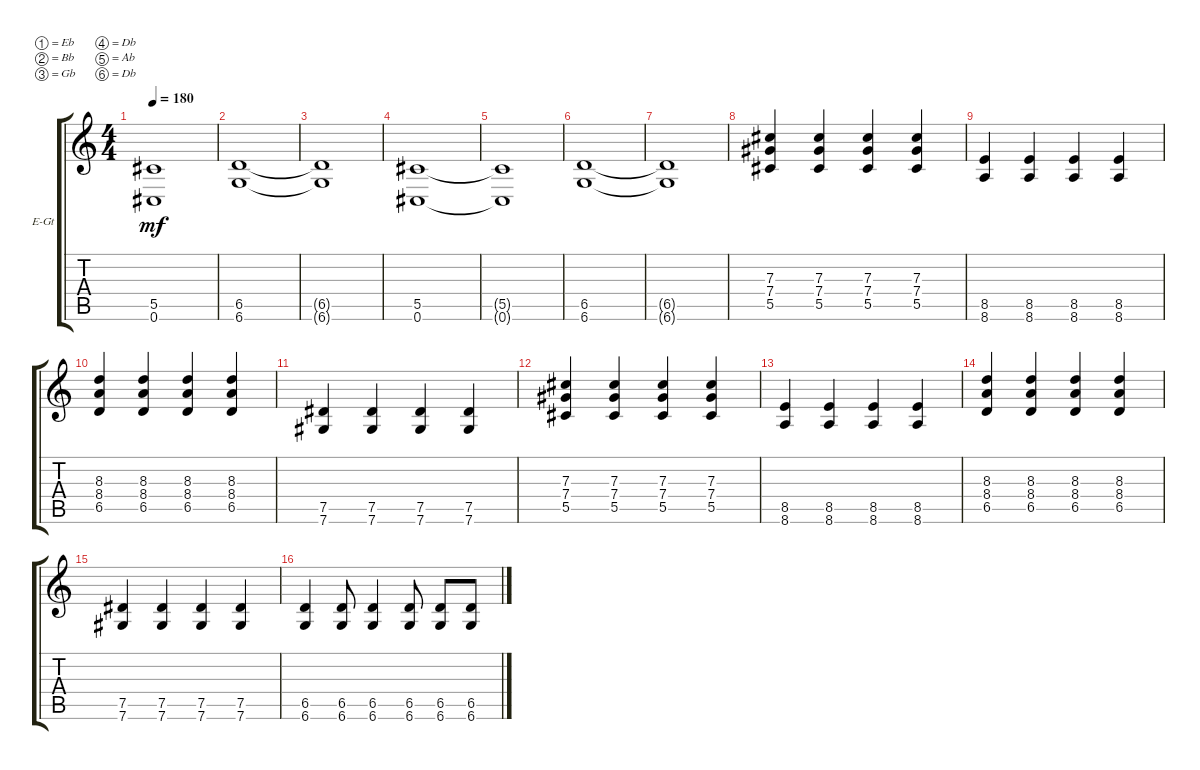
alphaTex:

\defaultSystemsLayout 4
\bracketExtendMode groupsimilarinstruments
\firstSystemTrackNameOrientation horizontal
\otherSystemsTrackNameOrientation horizontal
\track ("Electric Guitar" "E-Gt") {instrument distortionguitar}
\staff {score tabs}
\tuning (Eb4 Bb3 Gb3 Db3 Ab2 Db2)
\ts (4 4)
\tempo 180
\clef g2
\ks c
(0.6{t} 5.5{t}).1{dy mf} |
(6.6 6.5).1 |
(6.5{t} 6.6{t}).1 |
(5.5 0.6).1 |
(0.6{t} 5.5{t}).1 |
(6.6 6.5).1 |
(6.5{t} 6.6{t}).1 |
(5.5 7.4 7.3).4 (5.5 7.3 7.4).4 (5.5 7.3 7.4).4 (5.5 7.4 7.3).4 |
(8.6 8.5).4 (8.6 8.5).4 (8.6 8.5).4 (8.6 8.5).4 |
(6.5 8.4 8.3).4 (6.5 8.4 8.3).4 (6.5 8.4 8.3).4 (6.5 8.4 8.3).4 |
(7.6 7.5).4 (7.6 7.5).4 (7.6 7.5).4 (7.6 7.5).4 |
(5.5 7.4 7.3).4 (5.5 7.3 7.4).4 (5.5 7.3 7.4).4 (5.5 7.4 7.3).4 |
(8.6 8.5).4 (8.6 8.5).4 (8.6 8.5).4 (8.6 8.5).4 |
(6.5 8.4 8.3).4 (6.5 8.4 8.3).4 (6.5 8.4 8.3).4 (6.5 8.4 8.3).4 |
(7.6 7.5).4 (7.6 7.5).4 (7.6 7.5).4 (7.6 7.5).4 |
(6.6 6.5).4 (6.6 6.5).8 (6.6 6.5).4 (6.6 6.5).8 (6.6 6.5).8 (6.6 6.5).8
